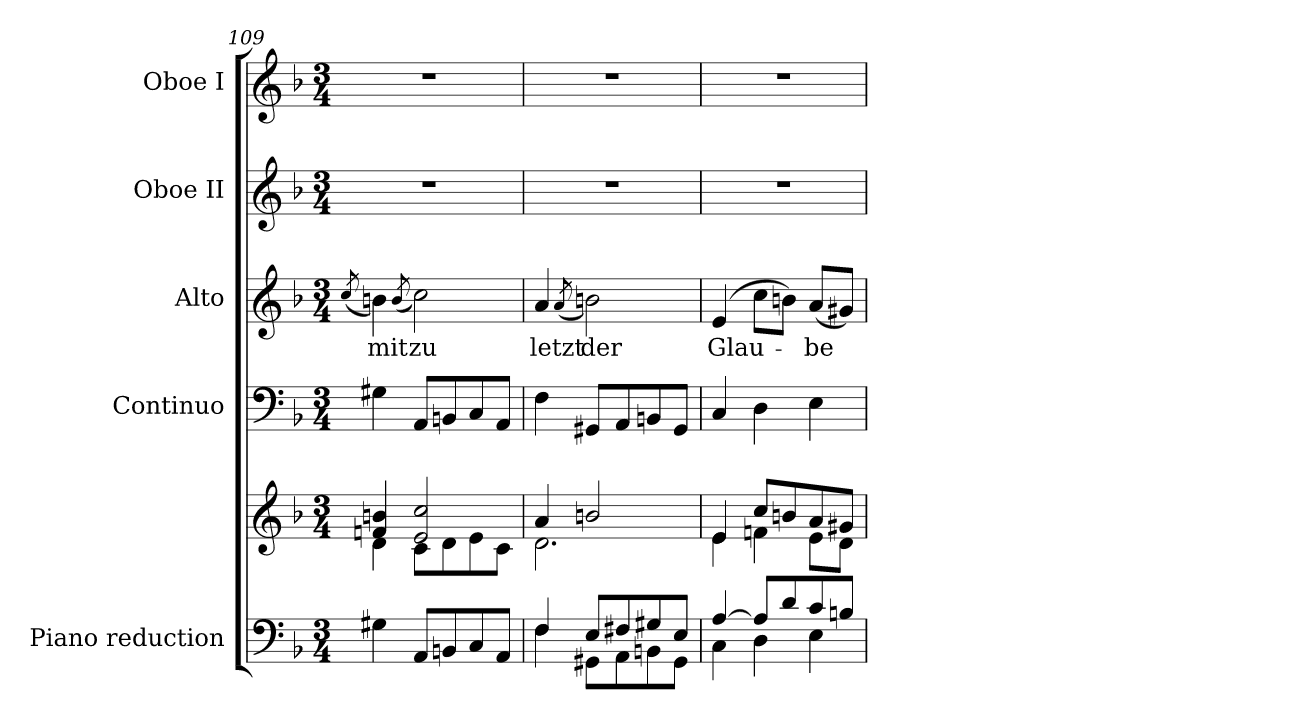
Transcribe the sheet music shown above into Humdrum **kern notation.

**kern	**kern	**kern	**kern	**text	**kern	**kern
*part5	*part5	*part4	*part3	*part3	*part2	*part1
*staff6	*staff5	*staff4	*staff3	*staff3	*staff2	*staff1
*I"Piano reduction	*	*I"Continuo	*I"Alto	*	*I"Oboe II	*I"Oboe I
*I'Pno	*	*	*	*	*I'Ob	*I'Ob
*clefF4	*clefG2	*clefF4	*clefG2	*	*clefG2	*clefG2
*k[b-]	*k[b-]	*k[b-]	*k[b-]	*	*k[b-]	*k[b-]
*M3/4	*M3/4	*M3/4	*M3/4	*	*M3/4	*M3/4
=109	=109	=109	=109	=109	=109	=109
.	.	.	(<8qcc/	.	.	.
*	*^	*	*	*	*	*
!	!	!	!	!	!LO:LY:b	!	!
4G#X\	4fn/ 4bn/	4d\	4G#X\	4bn\)	-mit	2.r	2.r
.	.	.	.	(<8qb/	.	.	.
!	!	!	!	!	!LO:LY:b	!	!
8AA/L	2e/ 2cc/	8c\L	8AA/L	2cc\)	zu	.	.
8BBn/	.	8d\	8BBn/	.	.	.	.
8C/	.	8e\	8C/	.	.	.	.
8AA/J	.	8c\J	8AA/J	.	.	.	.
=110	=110	=110	=110	=110	=110	=110	=110
*^	*	*	*	*	*	*	*
!	!	!	!	!	!	!LO:LY:b	!	!
4F/	4F\	4a/	2.d\	4F\	4a/	letzt	2.r	2.r
.	.	.	.	.	(<8qa/	.	.	.
!	!	!	!	!	!	!LO:LY:b	!	!
8E/L	8GG#X\L	2bn/	.	8GG#X/L	2bn\)	der	.	.
8F#X/	8AA\	.	.	8AA/	.	.	.	.
8G#X/	8BBn\	.	.	8BBn/	.	.	.	.
8E/J	8GG#\J	.	.	8GG#/J	.	.	.	.
=111	=111	=111	=111	=111	=111	=111	=111	=111
!	!	!	!	!	!	!LO:LY:b	!	!
[4A/	4C\	4e/	4e\	4C/	(>4e/	Glau-	2.r	2.r
8A/L]	4D\	8cc/L	4fn\	4D\	8cc\L	.	.	.
8d/	.	8bn/	.	.	8bn\J)	.	.	.
!	!	!	!	!	!	!LO:LY:b	!	!
8c/	4E\	8a/	8e\L	4E\	(<8a/L	-be	.	.
8Bn/J	.	8g#X/J	8d\J	.	8g#X/J)	.	.	.
*v	*v	*	*	*	*	*	*	*
*	*v	*v	*	*	*	*	*
=	=	=	=	=	=	=
*-	*-	*-	*-	*-	*-	*-
